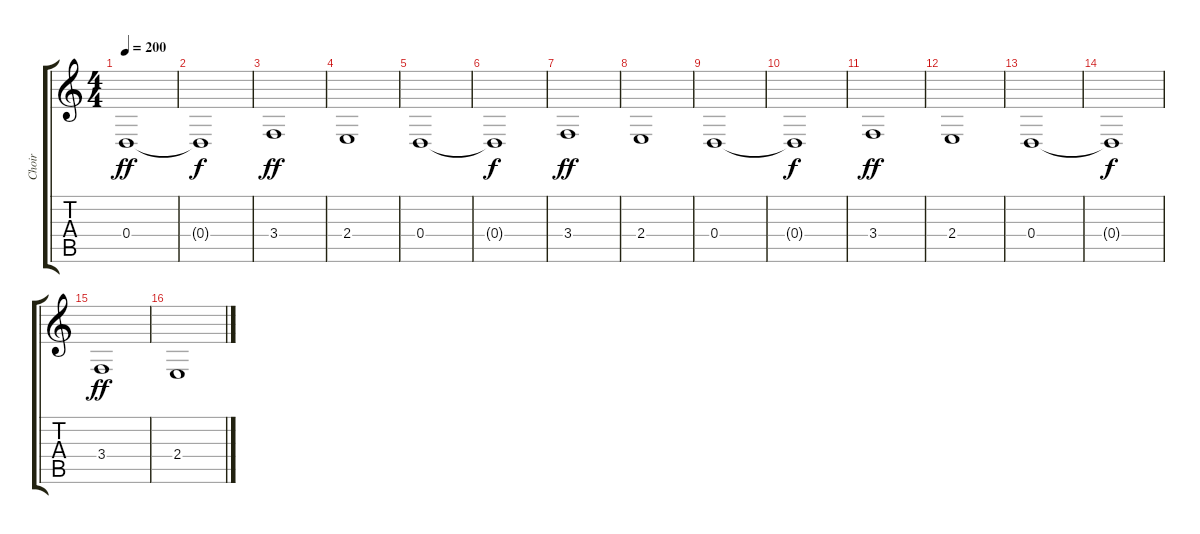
\track ("Choir" "Choir") {instrument stringensemble2}
\staff {score tabs}
\tuning (E4 B3 G3 D3 A2 E2) {hide}
\ts (4 4)
\tempo 200
\clef g2
\ks c
0.4.1{dy ff} |
0.4{t}.1{dy f} |
3.4.1{dy ff} |
2.4.1 |
0.4.1 |
0.4{t}.1{dy f} |
3.4.1{dy ff} |
2.4.1 |
0.4.1 |
0.4{t}.1{dy f} |
3.4.1{dy ff} |
2.4.1 |
0.4.1 |
0.4{t}.1{dy f} |
3.4.1{dy ff} |
2.4.1
